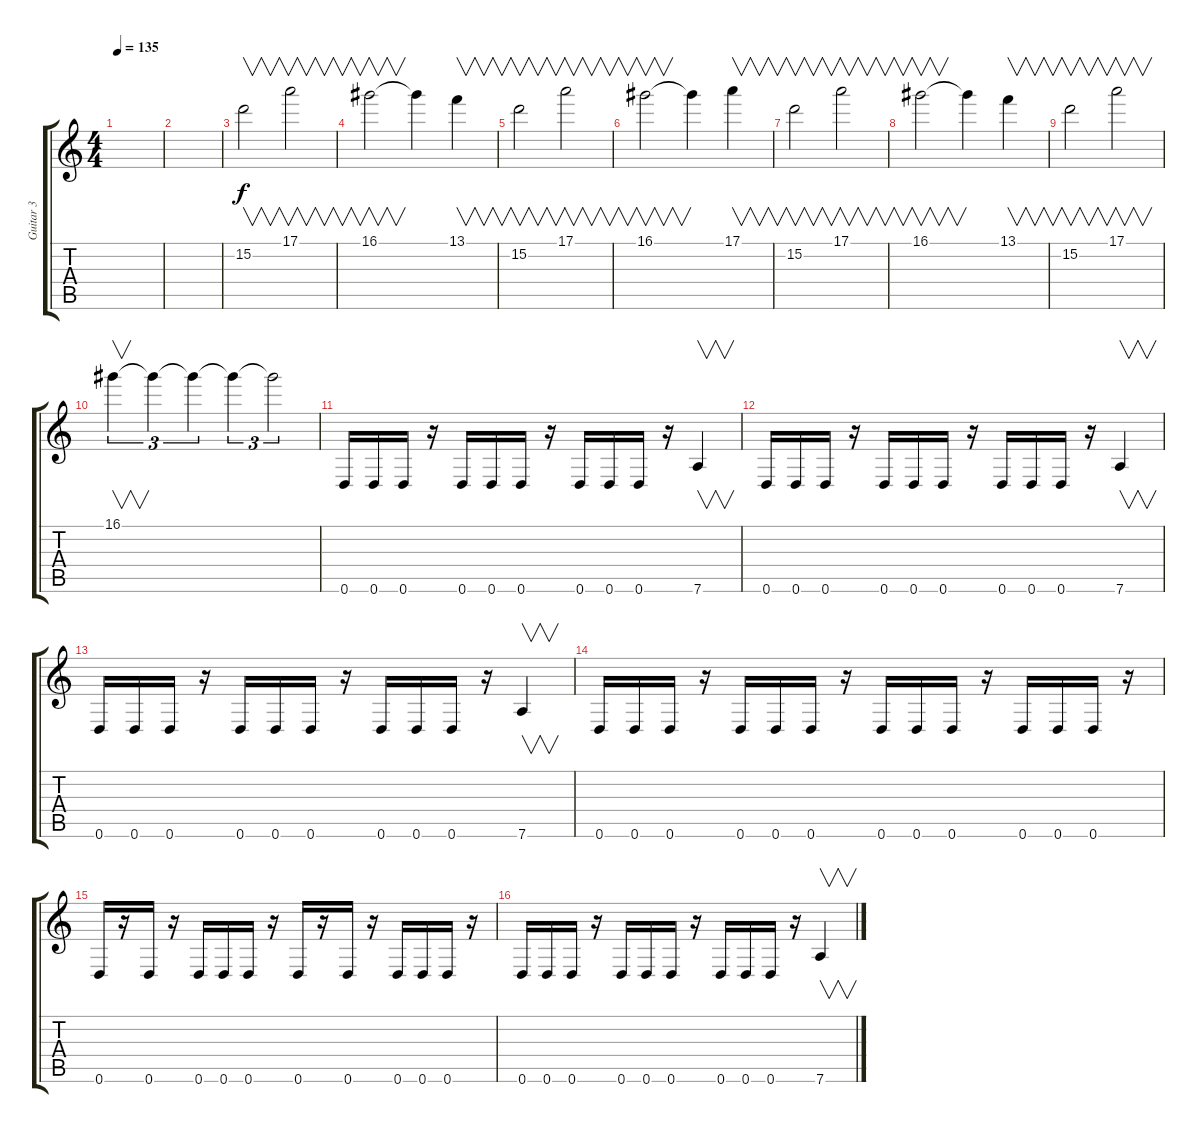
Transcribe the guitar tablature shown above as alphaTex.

\track ("Guitar 3" "Guitar 3") {instrument distortionguitar}
\staff {score tabs}
\tuning (E4 B3 G3 D3 A2 D2) {hide}
\ts (4 4)
\tempo 135
\clef g2
\ks c
|
|
15.2.2{v balance 8} 17.1.2{v} |
16.1.2{v} 16.1{t}.4 13.1.4{v} |
15.2.2{v balance 8} 17.1.2{v} |
16.1.2{v} 16.1{t}.4 17.1.4{v} |
15.2.2{v balance 8} 17.1.2{v} |
16.1.2{v} 16.1{t}.4 13.1.4{v} |
15.2.2{v balance 8} 17.1.2{v} |
16.1.4{v tu (3 2)} 16.1{t}.4{tu (3 2)} 16.1{t}.4{tu (3 2)} 16.1{t}.4{tu (3 2)} 16.1{t}.2{tu (3 2)} |
0.6.16 0.6.16 0.6.16 r.16 0.6.16 0.6.16 0.6.16 r.16 0.6.16 0.6.16 0.6.16 r.16 7.6.4{v} |
0.6.16 0.6.16 0.6.16 r.16 0.6.16 0.6.16 0.6.16 r.16 0.6.16 0.6.16 0.6.16 r.16 7.6.4{v} |
0.6.16 0.6.16 0.6.16 r.16 0.6.16 0.6.16 0.6.16 r.16 0.6.16 0.6.16 0.6.16 r.16 7.6.4{v} |
0.6.16 0.6.16 0.6.16 r.16 0.6.16 0.6.16 0.6.16 r.16 0.6.16 0.6.16 0.6.16 r.16 0.6.16 0.6.16 0.6.16 r.16 |
0.6.16 r.16 0.6.16 r.16 0.6.16 0.6.16 0.6.16 r.16 0.6.16 r.16 0.6.16 r.16 0.6.16 0.6.16 0.6.16 r.16 |
0.6.16 0.6.16 0.6.16 r.16 0.6.16 0.6.16 0.6.16 r.16 0.6.16 0.6.16 0.6.16 r.16 7.6.4{v}
